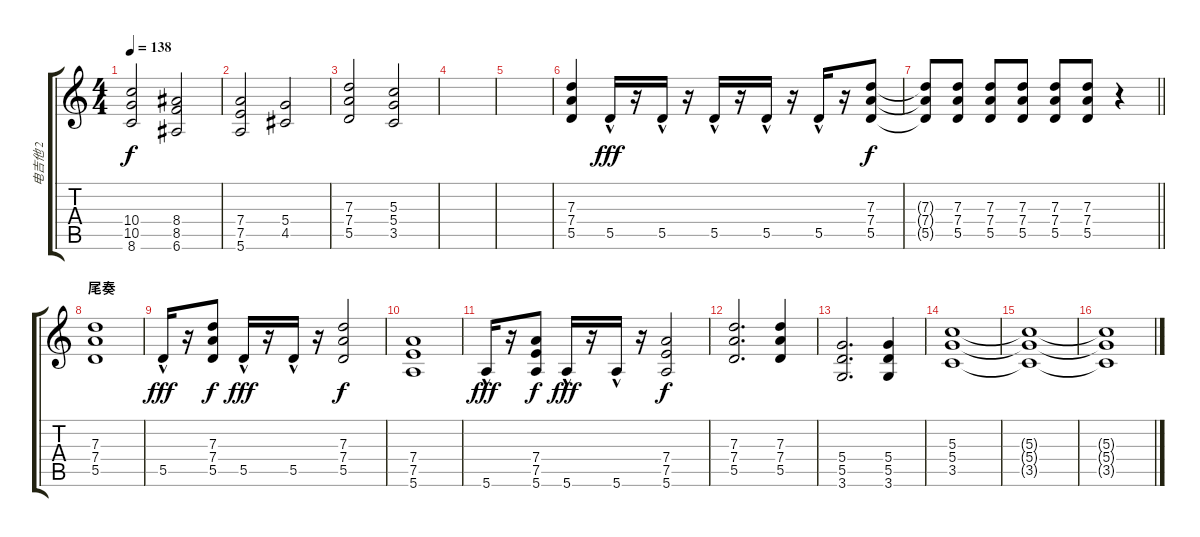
\track ("电吉他 2" "电吉他 2") {instrument distortionguitar}
\staff {score tabs}
\tuning (E4 B3 G3 D3 A2 E2) {hide}
\ts (4 4)
\tempo 138
\clef g2
\ks c
(10.4 10.5 8.6).2{dy f} (8.4 8.5 6.6).2 |
(7.4 7.5 5.6).2 (5.4 4.5).2 |
(7.3 7.4 5.5).2 (5.3 5.4 3.5).2 |
|
|
(7.3 7.4 5.5).4 5.5{hac}.16{dy fff} r.16 5.5{hac}.16 r.16 5.5{hac}.16 r.16 5.5{hac}.16 r.16 5.5{hac}.16 r.16 (7.3 7.4 5.5).8{dy f} |
\barLineRight lightlight
(7.3{t} 7.4{t} 5.5{t}).8 (7.3 7.4 5.5).8 (7.3 7.4 5.5).8 (7.3 7.4 5.5).8 (7.3 7.4 5.5).8 (7.3 7.4 5.5).8 r.4 |
\section ("" "尾奏")
(7.3 7.4 5.5).1 |
5.5{hac}.16{dy fff} r.16 (7.3 7.4 5.5).8{dy f} 5.5{hac}.16{dy fff} r.16 5.5{hac}.16 r.16 (7.3 7.4 5.5).2{dy f} |
(7.4 7.5 5.6).1 |
5.6{hac}.16{dy fff} r.16 (7.4 7.5 5.6).8{dy f} 5.6{hac}.16{dy fff} r.16 5.6{hac}.16 r.16 (7.4 7.5 5.6).2{dy f} |
(7.3 7.4 5.5).2{d} (7.3 7.4 5.5).4 |
(5.4 5.5 3.6).2{d} (5.4 5.5 3.6).4 |
(5.3 5.4 3.5).1 |
(5.3{t} 5.4{t} 3.5{t}).1{volume 0} |
(5.3{t} 5.4{t} 3.5{t}).1
